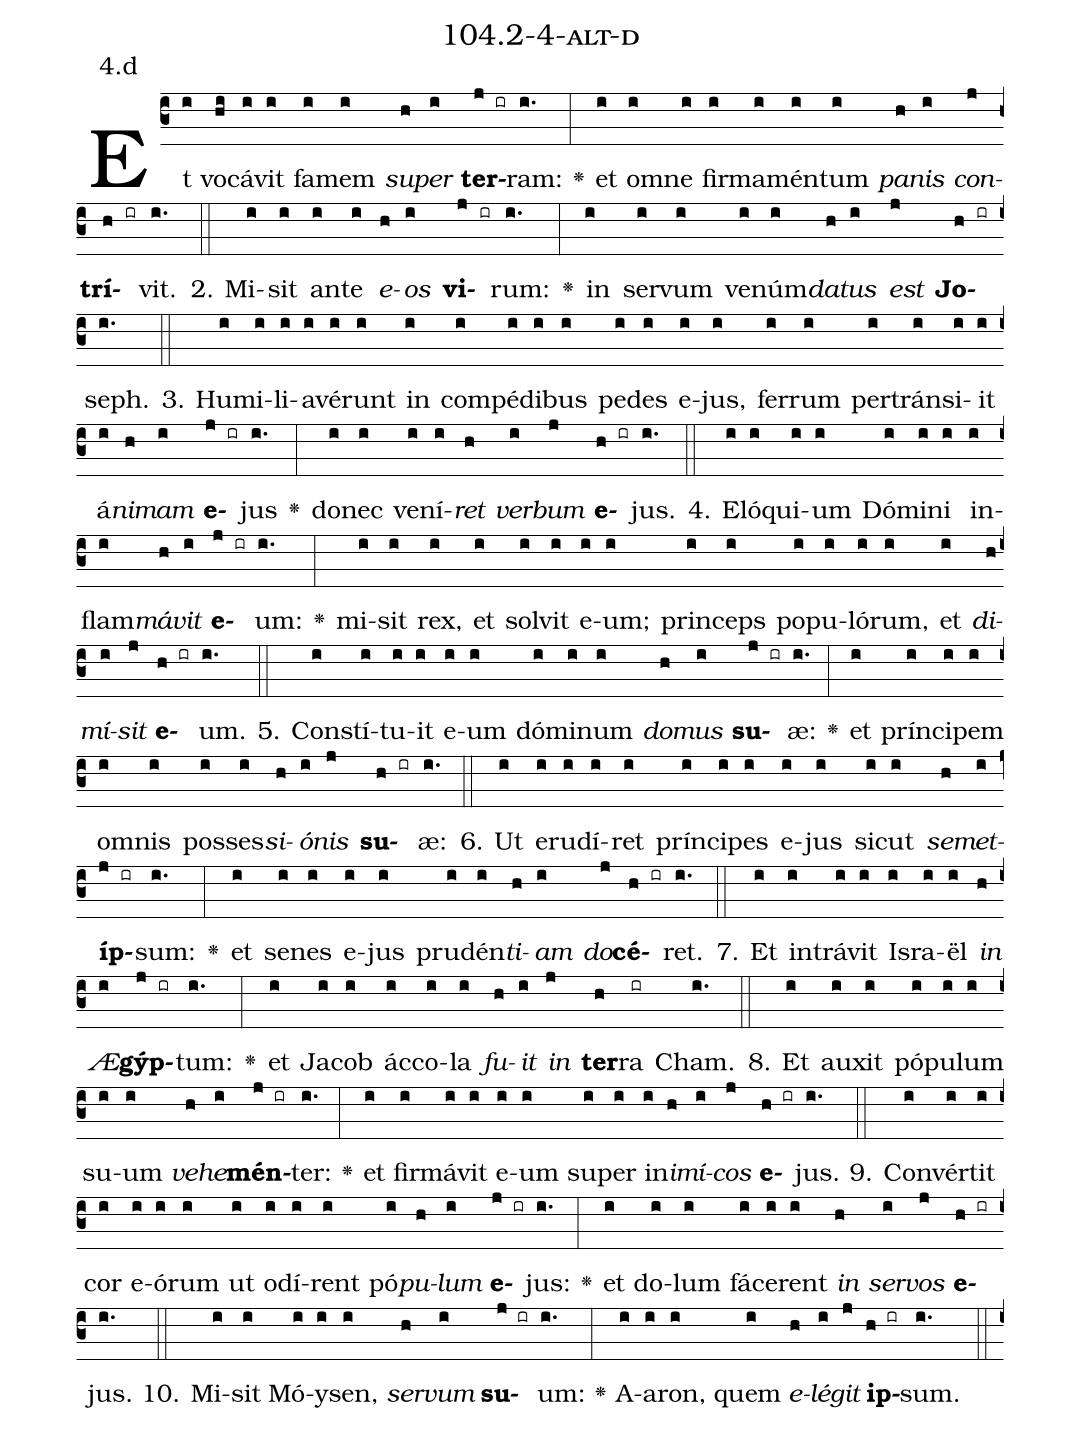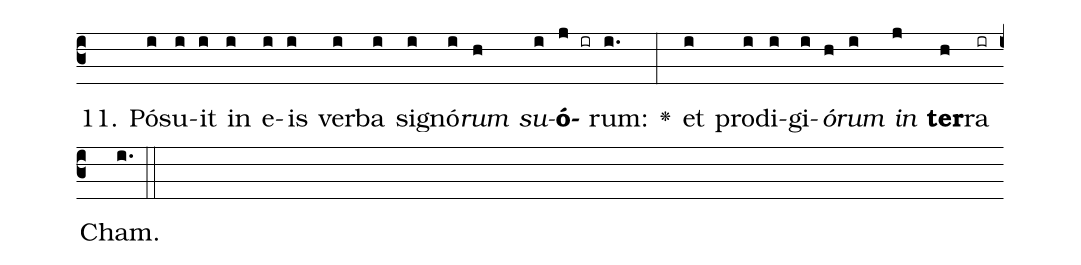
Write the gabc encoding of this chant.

name: 104.2-4-alt-d;
annotation: 4.d;
%%
(c3)Et(i) vo(hi)cá(i)vit(i) fa(i)mem(i) <i>su</i>(h)<i>per</i>(i) <b>ter</b>(j ir)ram:(i.) <v>\greheightstar</v>(:) et(i) om(i)ne(i) fir(i)ma(i)mén(i)tum(i) <i>pa</i>(h)<i>nis</i>(i) <i>con</i>(j)<b>trí</b>(h ir)vit.(i.) (::)
2. Mi(i)sit(i) an(i)te(i) <i>e</i>(h)<i>os</i>(i) <b>vi</b>(j ir)rum:(i.) <v>\greheightstar</v>(:) in(i) ser(i)vum(i) ve(i)núm(i)<i>da</i>(h)<i>tus</i>(i) <i>est</i>(j) <b>Jo</b>(h ir)seph.(i.) (::)
3. Hu(i)mi(i)li(i)a(i)vé(i)runt(i) in(i) com(i)pé(i)di(i)bus(i) pe(i)des(i) e(i)jus,(i) fer(i)rum(i) per(i)tráns(i)i(i)it(i) á(i)<i>ni</i>(h)<i>mam</i>(i) <b>e</b>(j ir)jus(i.) <v>\greheightstar</v>(:) do(i)nec(i) ve(i)ní(i)<i>ret</i>(h) <i>ver</i>(i)<i>bum</i>(j) <b>e</b>(h ir)jus.(i.) (::)
4. E(i)ló(i)qui(i)um(i) Dó(i)mi(i)ni(i) in(i)flam(i)<i>má</i>(h)<i>vit</i>(i) <b>e</b>(j ir)um:(i.) <v>\greheightstar</v>(:) mi(i)sit(i) rex,(i) et(i) sol(i)vit(i) e(i)um;(i) prin(i)ceps(i) po(i)pu(i)ló(i)rum,(i) et(i) <i>di</i>(h)<i>mí</i>(i)<i>sit</i>(j) <b>e</b>(h ir)um.(i.) (::)
5. Con(i)stí(i)tu(i)it(i) e(i)um(i) dó(i)mi(i)num(i) <i>do</i>(h)<i>mus</i>(i) <b>su</b>(j ir)æ:(i.) <v>\greheightstar</v>(:) et(i) prín(i)ci(i)pem(i) om(i)nis(i) pos(i)ses(i)<i>si</i>(h)<i>ó</i>(i)<i>nis</i>(j) <b>su</b>(h ir)æ:(i.) (::)
6. Ut(i) e(i)ru(i)dí(i)ret(i) prín(i)ci(i)pes(i) e(i)jus(i) sic(i)ut(i) <i>se</i>(h)<i>met</i>(i)<b>íp</b>(j ir)sum:(i.) <v>\greheightstar</v>(:) et(i) se(i)nes(i) e(i)jus(i) pru(i)dén(i)<i>ti</i>(h)<i>am</i>(i) <i>do</i>(j)<b>cé</b>(h ir)ret.(i.) (::)
7. Et(i) in(i)trá(i)vit(i) Is(i)ra(i)ël(i) <i>in</i>(h) <i>Æ</i>(i)<b>gýp</b>(j ir)tum:(i.) <v>\greheightstar</v>(:) et(i) Ja(i)cob(i) ác(i)co(i)la(i) <i>fu</i>(h)<i>it</i>(i) <i>in</i>(j) <b>ter</b>(h)ra(ir) Cham.(i.) (::)
8. Et(i) au(i)xit(i) pó(i)pu(i)lum(i) su(i)um(i) <i>ve</i>(h)<i>he</i>(i)<b>mén</b>(j ir)ter:(i.) <v>\greheightstar</v>(:) et(i) fir(i)má(i)vit(i) e(i)um(i) su(i)per(i) in(i)<i>i</i>(h)<i>mí</i>(i)<i>cos</i>(j) <b>e</b>(h ir)jus.(i.) (::)
9. Con(i)vér(i)tit(i) cor(i) e(i)ó(i)rum(i) ut(i) o(i)dí(i)rent(i) pó(i)<i>pu</i>(h)<i>lum</i>(i) <b>e</b>(j ir)jus:(i.) <v>\greheightstar</v>(:) et(i) do(i)lum(i) fá(i)ce(i)rent(i) <i>in</i>(h) <i>ser</i>(i)<i>vos</i>(j) <b>e</b>(h ir)jus.(i.) (::)
10. Mi(i)sit(i) Mó(i)y(i)sen,(i) <i>ser</i>(h)<i>vum</i>(i) <b>su</b>(j ir)um:(i.) <v>\greheightstar</v>(:) A(i)a(i)ron,(i) quem(i) <i>e</i>(h)<i>lé</i>(i)<i>git</i>(j) <b>ip</b>(h ir)sum.(i.) (::)
11. Pó(i)su(i)it(i) in(i) e(i)is(i) ver(i)ba(i) si(i)gnó(i)<i>rum</i>(h) <i>su</i>(i)<b>ó</b>(j ir)rum:(i.) <v>\greheightstar</v>(:) et(i) prod(i)i(i)gi(i)<i>ó</i>(h)<i>rum</i>(i) <i>in</i>(j) <b>ter</b>(h)ra(ir) Cham.(i.) (::)
